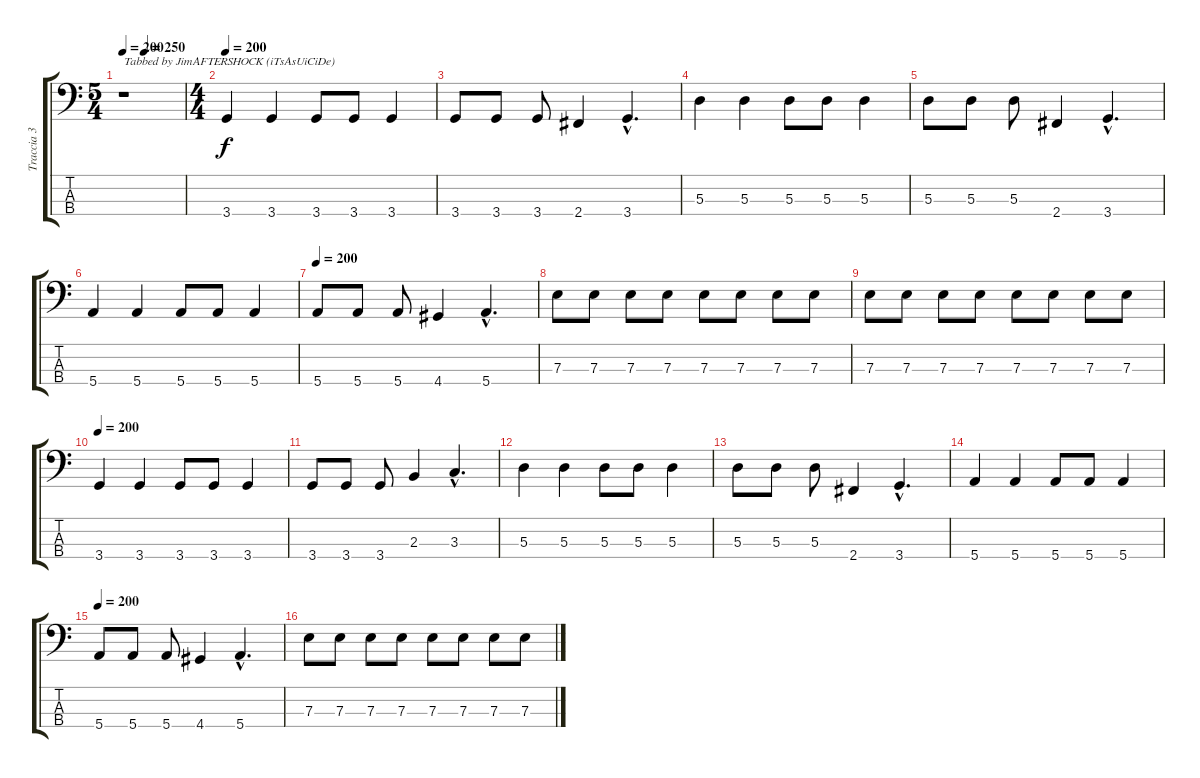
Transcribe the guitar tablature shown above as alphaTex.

\track ("Traccia 3" "Traccia 3") {instrument electricbasspick}
\staff {score tabs}
\tuning (G2 D2 A1 E1) {hide}
\ts (5 4)
\tempo 200
\tempo 400
\tempo (250 0.35)
\tempo 200
\clef f4
\ks c
r.1{txt "Tabbed by JimAFTERSHOCK (iTsAsUiCiDe)" dy f instrument electricbasspick} |
\ts (4 4)
\tempo 200
3.4.4 3.4.4 3.4.8 3.4.8 3.4.4 |
3.4.8 3.4.8 3.4.8 2.4.4 3.4{hac}.4{d} |
5.3.4 5.3.4 5.3.8 5.3.8 5.3.4 |
5.3.8 5.3.8 5.3.8 2.4.4 3.4{hac}.4{d} |
5.4.4 5.4.4 5.4.8 5.4.8 5.4.4 |
\tempo 200
5.4.8 5.4.8 5.4.8 4.4.4 5.4{hac}.4{d} |
7.3.8 7.3.8 7.3.8 7.3.8 7.3.8 7.3.8 7.3.8 7.3.8 |
7.3.8 7.3.8 7.3.8 7.3.8 7.3.8 7.3.8 7.3.8 7.3.8 |
\tempo 200
3.4.4 3.4.4 3.4.8 3.4.8 3.4.4 |
3.4.8 3.4.8 3.4.8 2.3.4 3.3{hac}.4{d} |
5.3.4 5.3.4 5.3.8 5.3.8 5.3.4 |
5.3.8 5.3.8 5.3.8 2.4.4 3.4{hac}.4{d} |
5.4.4 5.4.4 5.4.8 5.4.8 5.4.4 |
\tempo 200
5.4.8 5.4.8 5.4.8 4.4.4 5.4{hac}.4{d} |
7.3.8 7.3.8 7.3.8 7.3.8 7.3.8 7.3.8 7.3.8 7.3.8
